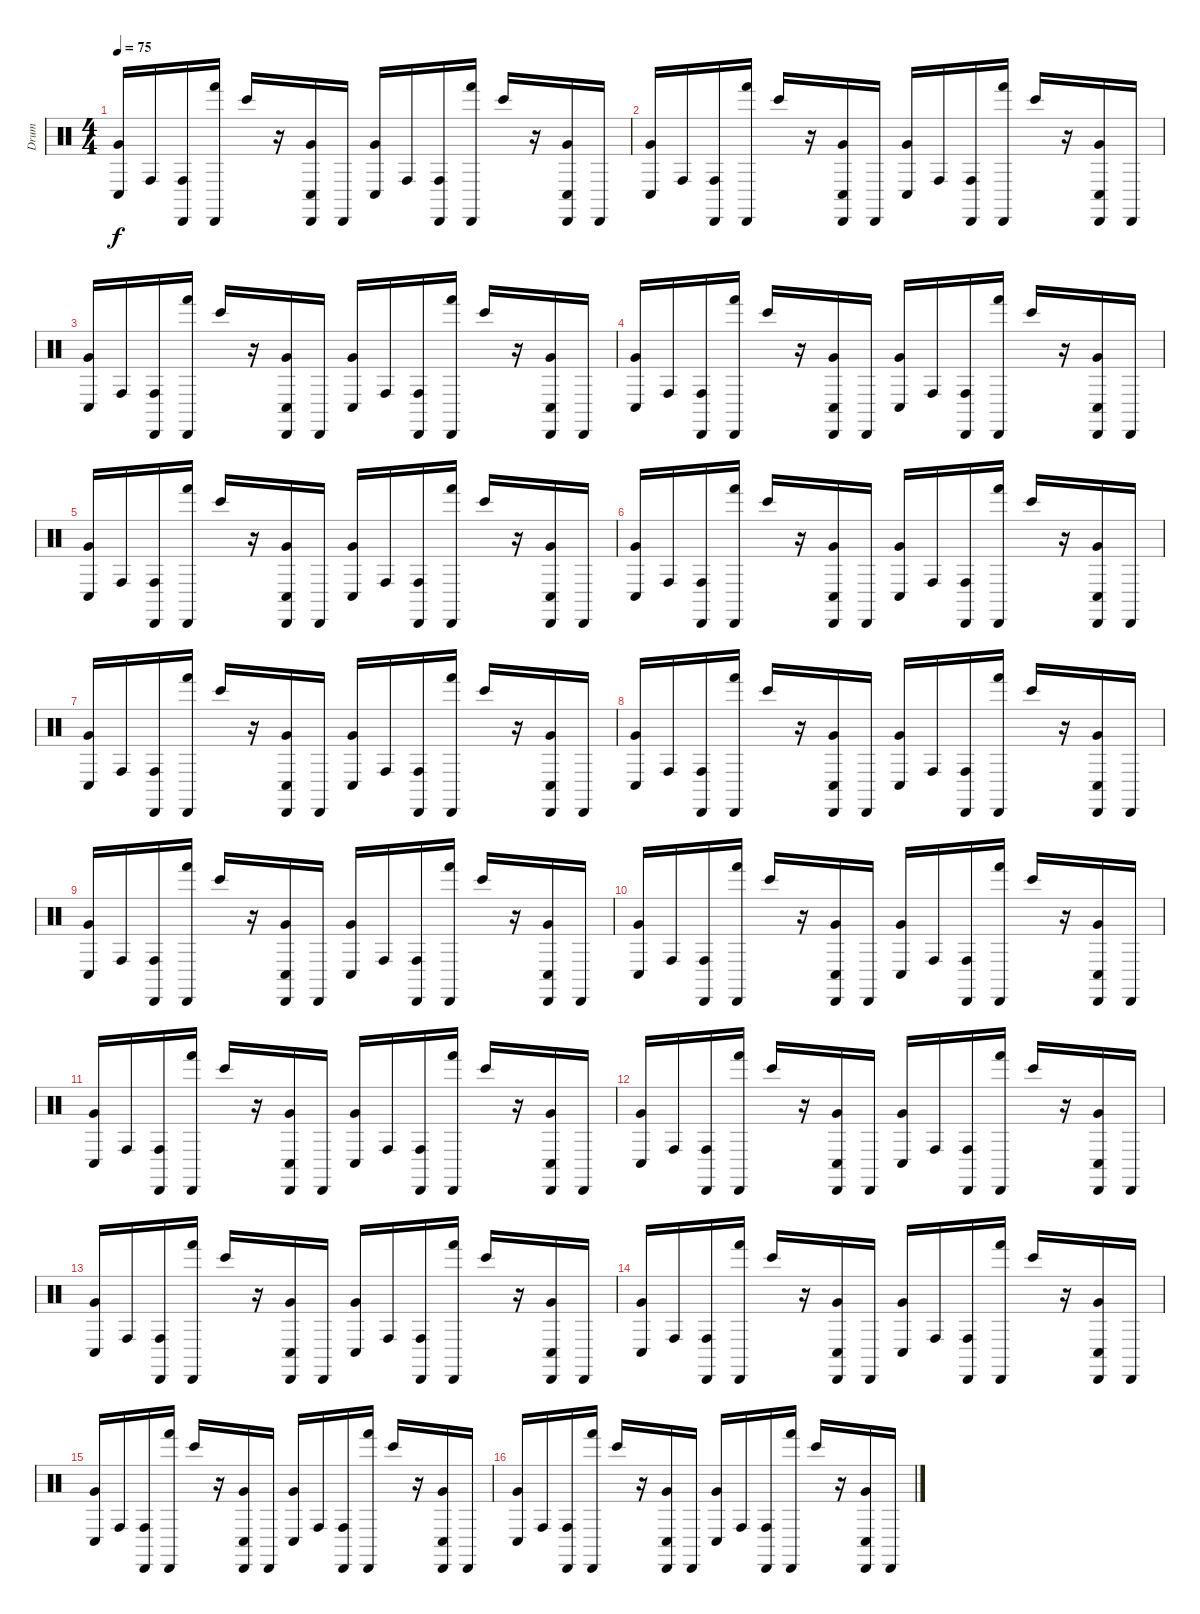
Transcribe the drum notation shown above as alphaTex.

\track ("Drum" "Drum") {instrument percussion}
\staff {score}
\articulation defaults
\ts (4 4)
\tempo 75
\clef neutral
\ks c
("Conga low (hit)" "Very Low Tom (hit)").16{dy f} "Conga high (hit)".16 ("Conga high (hit)" "Cabasa (hit)").16 ("Hand (hit)" "Cabasa (hit)").16 "Bongo High (hit)".16 r.16 ("Conga low (hit)" "Very Low Tom (hit)" "Cabasa (hit)").16 "Cabasa (hit)".16 ("Conga low (hit)" "Very Low Tom (hit)").16 "Conga high (hit)".16 ("Conga high (hit)" "Cabasa (hit)").16 ("Hand (hit)" "Cabasa (hit)").16 "Bongo High (hit)".16 r.16 ("Conga low (hit)" "Very Low Tom (hit)" "Cabasa (hit)").16 "Cabasa (hit)".16 |
("Conga low (hit)" "Very Low Tom (hit)").16 "Conga high (hit)".16 ("Conga high (hit)" "Cabasa (hit)").16 ("Hand (hit)" "Cabasa (hit)").16 "Bongo High (hit)".16 r.16 ("Conga low (hit)" "Very Low Tom (hit)" "Cabasa (hit)").16 "Cabasa (hit)".16 ("Conga low (hit)" "Very Low Tom (hit)").16 "Conga high (hit)".16 ("Conga high (hit)" "Cabasa (hit)").16 ("Hand (hit)" "Cabasa (hit)").16 "Bongo High (hit)".16 r.16 ("Conga low (hit)" "Very Low Tom (hit)" "Cabasa (hit)").16 "Cabasa (hit)".16 |
("Conga low (hit)" "Very Low Tom (hit)").16 "Conga high (hit)".16 ("Conga high (hit)" "Cabasa (hit)").16 ("Hand (hit)" "Cabasa (hit)").16 "Bongo High (hit)".16 r.16 ("Conga low (hit)" "Very Low Tom (hit)" "Cabasa (hit)").16 "Cabasa (hit)".16 ("Conga low (hit)" "Very Low Tom (hit)").16 "Conga high (hit)".16 ("Conga high (hit)" "Cabasa (hit)").16 ("Hand (hit)" "Cabasa (hit)").16 "Bongo High (hit)".16 r.16 ("Conga low (hit)" "Very Low Tom (hit)" "Cabasa (hit)").16 "Cabasa (hit)".16 |
("Conga low (hit)" "Very Low Tom (hit)").16 "Conga high (hit)".16 ("Conga high (hit)" "Cabasa (hit)").16 ("Hand (hit)" "Cabasa (hit)").16 "Bongo High (hit)".16 r.16 ("Conga low (hit)" "Very Low Tom (hit)" "Cabasa (hit)").16 "Cabasa (hit)".16 ("Conga low (hit)" "Very Low Tom (hit)").16 "Conga high (hit)".16 ("Conga high (hit)" "Cabasa (hit)").16 ("Hand (hit)" "Cabasa (hit)").16 "Bongo High (hit)".16 r.16 ("Conga low (hit)" "Very Low Tom (hit)" "Cabasa (hit)").16 "Cabasa (hit)".16 |
("Conga low (hit)" "Very Low Tom (hit)").16 "Conga high (hit)".16 ("Conga high (hit)" "Cabasa (hit)").16 ("Hand (hit)" "Cabasa (hit)").16 "Bongo High (hit)".16 r.16 ("Conga low (hit)" "Very Low Tom (hit)" "Cabasa (hit)").16 "Cabasa (hit)".16 ("Conga low (hit)" "Very Low Tom (hit)").16 "Conga high (hit)".16 ("Conga high (hit)" "Cabasa (hit)").16 ("Hand (hit)" "Cabasa (hit)").16 "Bongo High (hit)".16 r.16 ("Conga low (hit)" "Very Low Tom (hit)" "Cabasa (hit)").16 "Cabasa (hit)".16 |
("Conga low (hit)" "Very Low Tom (hit)").16 "Conga high (hit)".16 ("Conga high (hit)" "Cabasa (hit)").16 ("Hand (hit)" "Cabasa (hit)").16 "Bongo High (hit)".16 r.16 ("Conga low (hit)" "Very Low Tom (hit)" "Cabasa (hit)").16 "Cabasa (hit)".16 ("Conga low (hit)" "Very Low Tom (hit)").16 "Conga high (hit)".16 ("Conga high (hit)" "Cabasa (hit)").16 ("Hand (hit)" "Cabasa (hit)").16 "Bongo High (hit)".16 r.16 ("Conga low (hit)" "Very Low Tom (hit)" "Cabasa (hit)").16 "Cabasa (hit)".16 |
("Conga low (hit)" "Very Low Tom (hit)").16 "Conga high (hit)".16 ("Conga high (hit)" "Cabasa (hit)").16 ("Hand (hit)" "Cabasa (hit)").16 "Bongo High (hit)".16 r.16 ("Conga low (hit)" "Very Low Tom (hit)" "Cabasa (hit)").16 "Cabasa (hit)".16 ("Conga low (hit)" "Very Low Tom (hit)").16 "Conga high (hit)".16 ("Conga high (hit)" "Cabasa (hit)").16 ("Hand (hit)" "Cabasa (hit)").16 "Bongo High (hit)".16 r.16 ("Conga low (hit)" "Very Low Tom (hit)" "Cabasa (hit)").16 "Cabasa (hit)".16 |
("Conga low (hit)" "Very Low Tom (hit)").16 "Conga high (hit)".16 ("Conga high (hit)" "Cabasa (hit)").16 ("Hand (hit)" "Cabasa (hit)").16 "Bongo High (hit)".16 r.16 ("Conga low (hit)" "Very Low Tom (hit)" "Cabasa (hit)").16 "Cabasa (hit)".16 ("Conga low (hit)" "Very Low Tom (hit)").16 "Conga high (hit)".16 ("Conga high (hit)" "Cabasa (hit)").16 ("Hand (hit)" "Cabasa (hit)").16 "Bongo High (hit)".16 r.16 ("Conga low (hit)" "Very Low Tom (hit)" "Cabasa (hit)").16 "Cabasa (hit)".16 |
("Conga low (hit)" "Very Low Tom (hit)").16 "Conga high (hit)".16 ("Conga high (hit)" "Cabasa (hit)").16 ("Hand (hit)" "Cabasa (hit)").16 "Bongo High (hit)".16 r.16 ("Conga low (hit)" "Very Low Tom (hit)" "Cabasa (hit)").16 "Cabasa (hit)".16 ("Conga low (hit)" "Very Low Tom (hit)").16 "Conga high (hit)".16 ("Conga high (hit)" "Cabasa (hit)").16 ("Hand (hit)" "Cabasa (hit)").16 "Bongo High (hit)".16 r.16 ("Conga low (hit)" "Very Low Tom (hit)" "Cabasa (hit)").16 "Cabasa (hit)".16 |
("Conga low (hit)" "Very Low Tom (hit)").16 "Conga high (hit)".16 ("Conga high (hit)" "Cabasa (hit)").16 ("Hand (hit)" "Cabasa (hit)").16 "Bongo High (hit)".16 r.16 ("Conga low (hit)" "Very Low Tom (hit)" "Cabasa (hit)").16 "Cabasa (hit)".16 ("Conga low (hit)" "Very Low Tom (hit)").16 "Conga high (hit)".16 ("Conga high (hit)" "Cabasa (hit)").16 ("Hand (hit)" "Cabasa (hit)").16 "Bongo High (hit)".16 r.16 ("Conga low (hit)" "Very Low Tom (hit)" "Cabasa (hit)").16 "Cabasa (hit)".16 |
("Conga low (hit)" "Very Low Tom (hit)").16 "Conga high (hit)".16 ("Conga high (hit)" "Cabasa (hit)").16 ("Hand (hit)" "Cabasa (hit)").16 "Bongo High (hit)".16 r.16 ("Conga low (hit)" "Very Low Tom (hit)" "Cabasa (hit)").16 "Cabasa (hit)".16 ("Conga low (hit)" "Very Low Tom (hit)").16 "Conga high (hit)".16 ("Conga high (hit)" "Cabasa (hit)").16 ("Hand (hit)" "Cabasa (hit)").16 "Bongo High (hit)".16 r.16 ("Conga low (hit)" "Very Low Tom (hit)" "Cabasa (hit)").16 "Cabasa (hit)".16 |
("Conga low (hit)" "Very Low Tom (hit)").16 "Conga high (hit)".16 ("Conga high (hit)" "Cabasa (hit)").16 ("Hand (hit)" "Cabasa (hit)").16 "Bongo High (hit)".16 r.16 ("Conga low (hit)" "Very Low Tom (hit)" "Cabasa (hit)").16 "Cabasa (hit)".16 ("Conga low (hit)" "Very Low Tom (hit)").16 "Conga high (hit)".16 ("Conga high (hit)" "Cabasa (hit)").16 ("Hand (hit)" "Cabasa (hit)").16 "Bongo High (hit)".16 r.16 ("Conga low (hit)" "Very Low Tom (hit)" "Cabasa (hit)").16 "Cabasa (hit)".16 |
("Conga low (hit)" "Very Low Tom (hit)").16 "Conga high (hit)".16 ("Conga high (hit)" "Cabasa (hit)").16 ("Hand (hit)" "Cabasa (hit)").16 "Bongo High (hit)".16 r.16 ("Conga low (hit)" "Very Low Tom (hit)" "Cabasa (hit)").16 "Cabasa (hit)".16 ("Conga low (hit)" "Very Low Tom (hit)").16 "Conga high (hit)".16 ("Conga high (hit)" "Cabasa (hit)").16 ("Hand (hit)" "Cabasa (hit)").16 "Bongo High (hit)".16 r.16 ("Conga low (hit)" "Very Low Tom (hit)" "Cabasa (hit)").16 "Cabasa (hit)".16 |
("Conga low (hit)" "Very Low Tom (hit)").16 "Conga high (hit)".16 ("Conga high (hit)" "Cabasa (hit)").16 ("Hand (hit)" "Cabasa (hit)").16 "Bongo High (hit)".16 r.16 ("Conga low (hit)" "Very Low Tom (hit)" "Cabasa (hit)").16 "Cabasa (hit)".16 ("Conga low (hit)" "Very Low Tom (hit)").16 "Conga high (hit)".16 ("Conga high (hit)" "Cabasa (hit)").16 ("Hand (hit)" "Cabasa (hit)").16 "Bongo High (hit)".16 r.16 ("Conga low (hit)" "Very Low Tom (hit)" "Cabasa (hit)").16 "Cabasa (hit)".16 |
("Conga low (hit)" "Very Low Tom (hit)").16 "Conga high (hit)".16 ("Conga high (hit)" "Cabasa (hit)").16 ("Hand (hit)" "Cabasa (hit)").16 "Bongo High (hit)".16 r.16 ("Conga low (hit)" "Very Low Tom (hit)" "Cabasa (hit)").16 "Cabasa (hit)".16 ("Conga low (hit)" "Very Low Tom (hit)").16 "Conga high (hit)".16 ("Conga high (hit)" "Cabasa (hit)").16 ("Hand (hit)" "Cabasa (hit)").16 "Bongo High (hit)".16 r.16 ("Conga low (hit)" "Very Low Tom (hit)" "Cabasa (hit)").16 "Cabasa (hit)".16 |
("Conga low (hit)" "Very Low Tom (hit)").16 "Conga high (hit)".16 ("Conga high (hit)" "Cabasa (hit)").16 ("Hand (hit)" "Cabasa (hit)").16 "Bongo High (hit)".16 r.16 ("Conga low (hit)" "Very Low Tom (hit)" "Cabasa (hit)").16 "Cabasa (hit)".16 ("Conga low (hit)" "Very Low Tom (hit)").16 "Conga high (hit)".16 ("Conga high (hit)" "Cabasa (hit)").16 ("Hand (hit)" "Cabasa (hit)").16 "Bongo High (hit)".16 r.16 ("Conga low (hit)" "Very Low Tom (hit)" "Cabasa (hit)").16 "Cabasa (hit)".16
